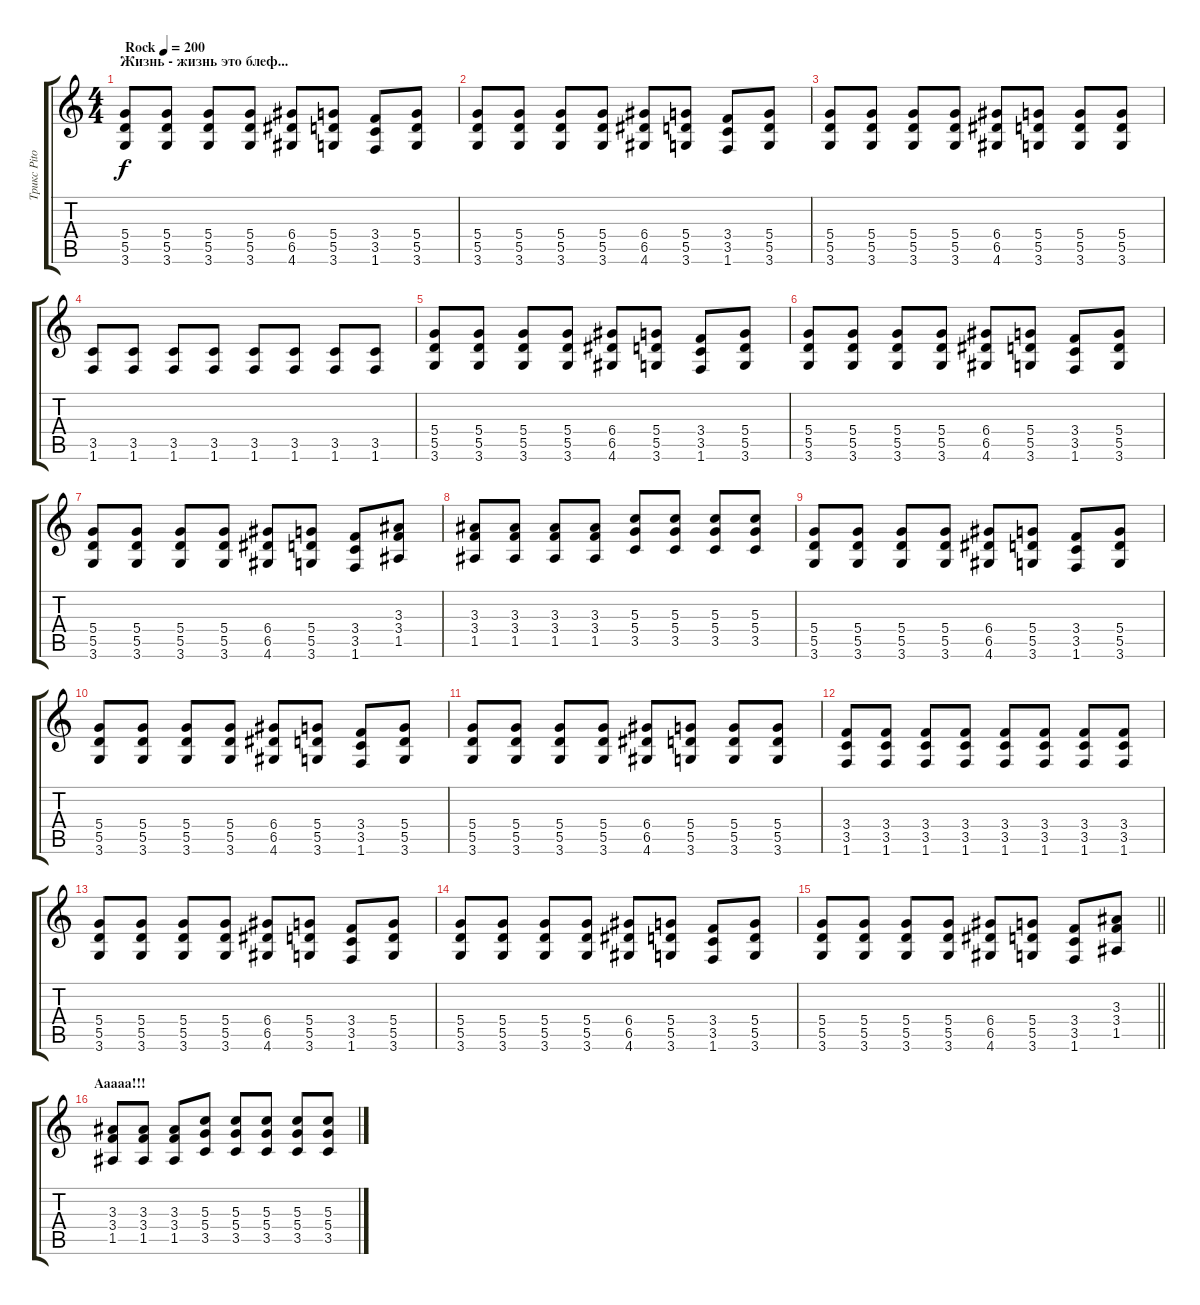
\track ("Трикс Pitones" "Трикс Pito") {instrument overdrivenguitar}
\staff {score tabs}
\tuning (E4 B3 G3 D3 A2 E2) {hide}
\ts (4 4)
\section ("" "Жизнь - жизнь это блеф...")
\tempo (200 "Rock")
\clef g2
\ks c
(5.4 5.5 3.6).8{dy f instrument overdrivenguitar} (5.4 5.5 3.6).8 (5.4 5.5 3.6).8 (5.4 5.5 3.6).8 (6.4 6.5 4.6).8 (5.4 5.5 3.6).8 (3.4 3.5 1.6).8 (5.4 5.5 3.6).8 |
(5.4 5.5 3.6).8 (5.4 5.5 3.6).8 (5.4 5.5 3.6).8 (5.4 5.5 3.6).8 (6.4 6.5 4.6).8 (5.4 5.5 3.6).8 (3.4 3.5 1.6).8 (5.4 5.5 3.6).8 |
(5.4 5.5 3.6).8 (5.4 5.5 3.6).8 (5.4 5.5 3.6).8 (5.4 5.5 3.6).8 (6.4 6.5 4.6).8 (5.4 5.5 3.6).8 (5.4 5.5 3.6).8 (5.4 5.5 3.6).8 |
(3.5 1.6).8 (3.5 1.6).8 (3.5 1.6).8 (3.5 1.6).8 (3.5 1.6).8 (3.5 1.6).8 (3.5 1.6).8 (3.5 1.6).8 |
(5.4 5.5 3.6).8 (5.4 5.5 3.6).8 (5.4 5.5 3.6).8 (5.4 5.5 3.6).8 (6.4 6.5 4.6).8 (5.4 5.5 3.6).8 (3.4 3.5 1.6).8 (5.4 5.5 3.6).8 |
(5.4 5.5 3.6).8 (5.4 5.5 3.6).8 (5.4 5.5 3.6).8 (5.4 5.5 3.6).8 (6.4 6.5 4.6).8 (5.4 5.5 3.6).8 (3.4 3.5 1.6).8 (5.4 5.5 3.6).8 |
(5.4 5.5 3.6).8 (5.4 5.5 3.6).8 (5.4 5.5 3.6).8 (5.4 5.5 3.6).8 (6.4 6.5 4.6).8 (5.4 5.5 3.6).8 (3.4 3.5 1.6).8 (3.3 3.4 1.5).8 |
(3.3 3.4 1.5).8 (3.3 3.4 1.5).8 (3.3 3.4 1.5).8 (3.3 3.4 1.5).8 (5.3 5.4 3.5).8 (5.3 5.4 3.5).8 (5.3 5.4 3.5).8 (5.3 5.4 3.5).8 |
(5.4 5.5 3.6).8 (5.4 5.5 3.6).8 (5.4 5.5 3.6).8 (5.4 5.5 3.6).8 (6.4 6.5 4.6).8 (5.4 5.5 3.6).8 (3.4 3.5 1.6).8 (5.4 5.5 3.6).8 |
(5.4 5.5 3.6).8 (5.4 5.5 3.6).8 (5.4 5.5 3.6).8 (5.4 5.5 3.6).8 (6.4 6.5 4.6).8 (5.4 5.5 3.6).8 (3.4 3.5 1.6).8 (5.4 5.5 3.6).8 |
(5.4 5.5 3.6).8 (5.4 5.5 3.6).8 (5.4 5.5 3.6).8 (5.4 5.5 3.6).8 (6.4 6.5 4.6).8 (5.4 5.5 3.6).8 (5.4 5.5 3.6).8 (5.4 5.5 3.6).8 |
(3.4 3.5 1.6).8 (3.4 3.5 1.6).8 (3.4 3.5 1.6).8 (3.4 3.5 1.6).8 (3.4 3.5 1.6).8 (3.4 3.5 1.6).8 (3.4 3.5 1.6).8 (3.4 3.5 1.6).8 |
(5.4 5.5 3.6).8 (5.4 5.5 3.6).8 (5.4 5.5 3.6).8 (5.4 5.5 3.6).8 (6.4 6.5 4.6).8 (5.4 5.5 3.6).8 (3.4 3.5 1.6).8 (5.4 5.5 3.6).8 |
(5.4 5.5 3.6).8 (5.4 5.5 3.6).8 (5.4 5.5 3.6).8 (5.4 5.5 3.6).8 (6.4 6.5 4.6).8 (5.4 5.5 3.6).8 (3.4 3.5 1.6).8 (5.4 5.5 3.6).8 |
\barLineRight lightlight
(5.4 5.5 3.6).8 (5.4 5.5 3.6).8 (5.4 5.5 3.6).8 (5.4 5.5 3.6).8 (6.4 6.5 4.6).8 (5.4 5.5 3.6).8 (3.4 3.5 1.6).8 (3.3 3.4 1.5).8 |
\section ("" "Ааааа!!!")
(3.3 3.4 1.5).8 (3.3 3.4 1.5).8 (3.3 3.4 1.5).8 (5.3 5.4 3.5).8 (5.3 5.4 3.5).8 (5.3 5.4 3.5).8 (5.3 5.4 3.5).8 (5.3 5.4 3.5).8
